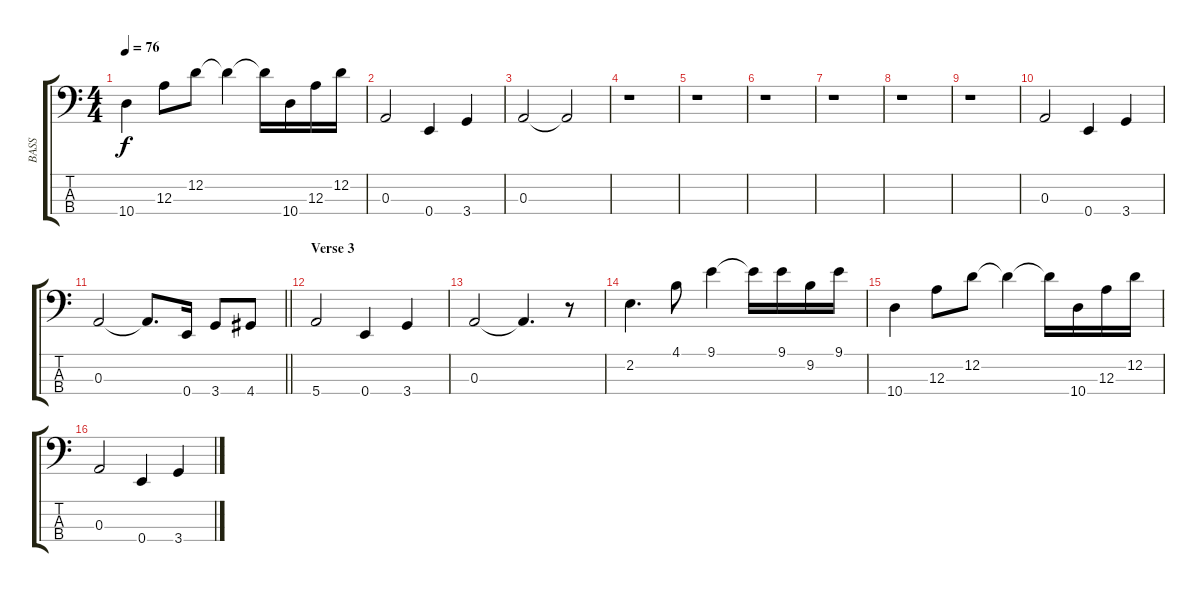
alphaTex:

\track ("BASS    " "BASS    ") {instrument electricbassfinger}
\staff {score tabs}
\tuning (G2 D2 A1 E1) {hide}
\ts (4 4)
\tempo 76
\clef f4
\ks c
10.4.4{dy f} 12.3.8 12.2.8 12.2{t}.4 12.2{t}.16 10.4.16 12.3.16 12.2.16 |
0.3.2 0.4.4 3.4.4 |
0.3.2 0.3{t}.2 |
r.1 |
r.1 |
r.1 |
r.1 |
r.1 |
r.1 |
0.3.2 0.4.4 3.4.4 |
\barLineRight lightlight
0.3.2 0.3{t}.8{d} 0.4.16 3.4.8 4.4.8 |
\section ("" "Verse 3")
5.4.2 0.4.4 3.4.4 |
0.3.2 0.3{t}.4{d} r.8 |
2.2.4{d} 4.1.8 9.1.4 9.1{t}.16 9.1.16 9.2.16 9.1.16 |
10.4.4 12.3.8 12.2.8 12.2{t}.4 12.2{t}.16 10.4.16 12.3.16 12.2.16 |
0.3.2 0.4.4 3.4.4
